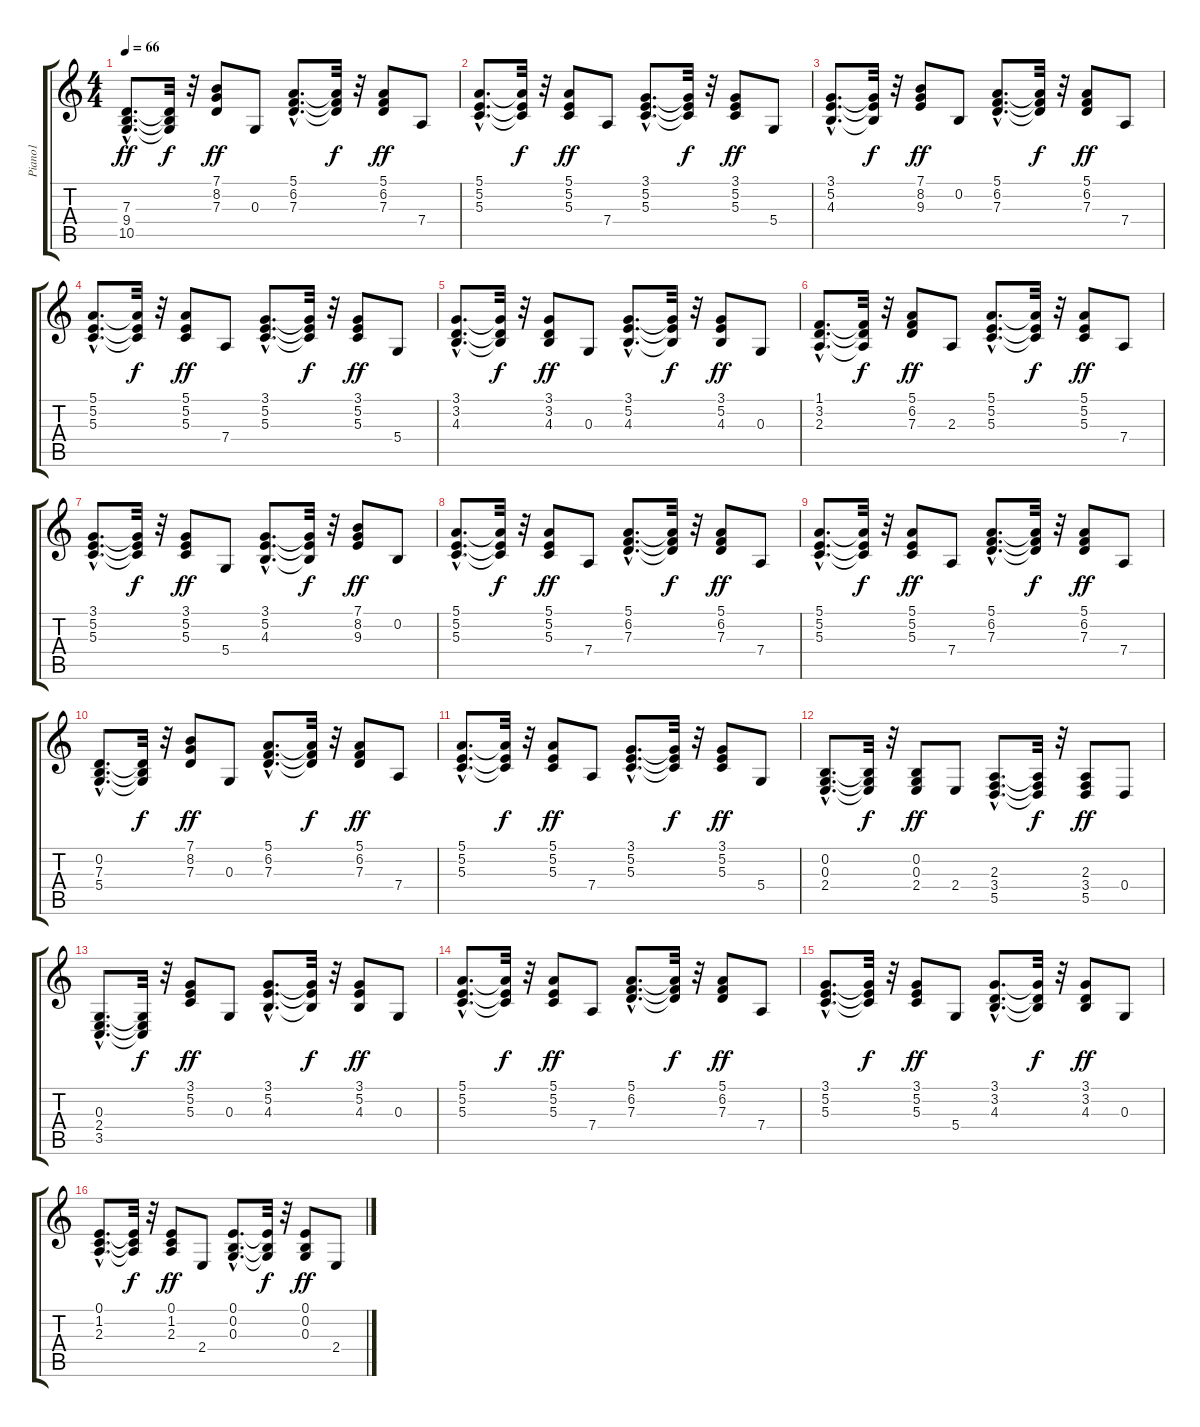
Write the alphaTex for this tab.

\track ("Piano1" "Piano1") {instrument acousticgrandpiano}
\staff {score tabs}
\tuning (E4 B3 G3 D3 A2 E2) {hide}
\ts (4 4)
\tempo 66
\clef g2
\ks c
(7.3{hac} 9.4{hac} 10.5{hac}).8{d dy ff instrument acousticgrandpiano} (7.3{t} 9.4{t} 10.5{t}).32{dy f} r.32 (7.1 8.2 7.3).8{dy ff} 0.3.8 (5.1{hac} 6.2{hac} 7.3{hac}).8{d} (5.1{t} 6.2{t} 7.3{t}).32{dy f} r.32 (5.1 6.2 7.3).8{dy ff} 7.4.8 |
(5.1{hac} 5.2{hac} 5.3{hac}).8{d} (5.1{t} 5.2{t} 5.3{t}).32{dy f} r.32 (5.1 5.2 5.3).8{dy ff} 7.4.8 (3.1{hac} 5.2{hac} 5.3{hac}).8{d} (3.1{t} 5.2{t} 5.3{t}).32{dy f} r.32 (3.1 5.2 5.3).8{dy ff} 5.4.8 |
(3.1{hac} 5.2{hac} 4.3{hac}).8{d} (3.1{t} 5.2{t} 4.3{t}).32{dy f} r.32 (7.1 8.2 9.3).8{dy ff} 0.2.8 (5.1{hac} 6.2{hac} 7.3{hac}).8{d} (5.1{t} 6.2{t} 7.3{t}).32{dy f} r.32 (5.1 6.2 7.3).8{dy ff} 7.4.8 |
(5.1{hac} 5.2{hac} 5.3{hac}).8{d} (5.1{t} 5.2{t} 5.3{t}).32{dy f} r.32 (5.1 5.2 5.3).8{dy ff} 7.4.8 (3.1{hac} 5.2{hac} 5.3{hac}).8{d} (3.1{t} 5.2{t} 5.3{t}).32{dy f} r.32 (3.1 5.2 5.3).8{dy ff} 5.4.8 |
(3.1{hac} 3.2{hac} 4.3{hac}).8{d} (3.1{t} 3.2{t} 4.3{t}).32{dy f} r.32 (3.1 3.2 4.3).8{dy ff} 0.3.8 (3.1{hac} 5.2{hac} 4.3{hac}).8{d} (3.1{t} 5.2{t} 4.3{t}).32{dy f} r.32 (3.1 5.2 4.3).8{dy ff} 0.3.8 |
(1.1{hac} 3.2{hac} 2.3{hac}).8{d} (1.1{t} 3.2{t} 2.3{t}).32{dy f} r.32 (5.1 6.2 7.3).8{dy ff} 2.3.8 (5.1{hac} 5.2{hac} 5.3{hac}).8{d} (5.1{t} 5.2{t} 5.3{t}).32{dy f} r.32 (5.1 5.2 5.3).8{dy ff} 7.4.8 |
(3.1{hac} 5.2{hac} 5.3{hac}).8{d} (3.1{t} 5.2{t} 5.3{t}).32{dy f} r.32 (3.1 5.2 5.3).8{dy ff} 5.4.8 (3.1{hac} 5.2{hac} 4.3{hac}).8{d} (3.1{t} 5.2{t} 4.3{t}).32{dy f} r.32 (7.1 8.2 9.3).8{dy ff} 0.2.8 |
(5.1{hac} 5.2{hac} 5.3{hac}).8{d} (5.1{t} 5.2{t} 5.3{t}).32{dy f} r.32 (5.1 5.2 5.3).8{dy ff} 7.4.8 (5.1{hac} 6.2{hac} 7.3{hac}).8{d} (5.1{t} 6.2{t} 7.3{t}).32{dy f} r.32 (5.1 6.2 7.3).8{dy ff} 7.4.8 |
(5.1{hac} 5.2{hac} 5.3{hac}).8{d} (5.1{t} 5.2{t} 5.3{t}).32{dy f} r.32 (5.1 5.2 5.3).8{dy ff} 7.4.8 (5.1{hac} 6.2{hac} 7.3{hac}).8{d} (5.1{t} 6.2{t} 7.3{t}).32{dy f} r.32 (5.1 6.2 7.3).8{dy ff} 7.4.8 |
(0.2{hac} 7.3{hac} 5.4{hac}).8{d} (0.2{t} 7.3{t} 5.4{t}).32{dy f} r.32 (7.1 8.2 7.3).8{dy ff} 0.3.8 (5.1{hac} 6.2{hac} 7.3{hac}).8{d} (5.1{t} 6.2{t} 7.3{t}).32{dy f} r.32 (5.1 6.2 7.3).8{dy ff} 7.4.8 |
(5.1{hac} 5.2{hac} 5.3{hac}).8{d} (5.1{t} 5.2{t} 5.3{t}).32{dy f} r.32 (5.1 5.2 5.3).8{dy ff} 7.4.8 (3.1{hac} 5.2{hac} 5.3{hac}).8{d} (3.1{t} 5.2{t} 5.3{t}).32{dy f} r.32 (3.1 5.2 5.3).8{dy ff} 5.4.8 |
(0.2{hac} 0.3{hac} 2.4{hac}).8{d} (0.2{t} 0.3{t} 2.4{t}).32{dy f} r.32 (0.2 0.3 2.4).8{dy ff} 2.4.8 (2.3{hac} 3.4{hac} 5.5{hac}).8{d} (2.3{t} 3.4{t} 5.5{t}).32{dy f} r.32 (2.3 3.4 5.5).8{dy ff} 0.4.8 |
(0.3{hac} 2.4{hac} 3.5{hac}).8{d} (0.3{t} 2.4{t} 3.5{t}).32{dy f} r.32 (3.1 5.2 5.3).8{dy ff} 0.3.8 (3.1{hac} 5.2{hac} 4.3{hac}).8{d} (3.1{t} 5.2{t} 4.3{t}).32{dy f} r.32 (3.1 5.2 4.3).8{dy ff} 0.3.8 |
(5.1{hac} 5.2{hac} 5.3{hac}).8{d} (5.1{t} 5.2{t} 5.3{t}).32{dy f} r.32 (5.1 5.2 5.3).8{dy ff} 7.4.8 (5.1{hac} 6.2{hac} 7.3{hac}).8{d} (5.1{t} 6.2{t} 7.3{t}).32{dy f} r.32 (5.1 6.2 7.3).8{dy ff} 7.4.8 |
(3.1{hac} 5.2{hac} 5.3{hac}).8{d} (3.1{t} 5.2{t} 5.3{t}).32{dy f} r.32 (3.1 5.2 5.3).8{dy ff} 5.4.8 (3.1{hac} 3.2{hac} 4.3{hac}).8{d} (3.1{t} 3.2{t} 4.3{t}).32{dy f} r.32 (3.1 3.2 4.3).8{dy ff} 0.3.8 |
(0.1{hac} 1.2{hac} 2.3{hac}).8{d} (0.1{t} 1.2{t} 2.3{t}).32{dy f} r.32 (0.1 1.2 2.3).8{dy ff} 2.4.8 (0.1{hac} 0.2{hac} 0.3{hac}).8{d} (0.1{t} 0.2{t} 0.3{t}).32{dy f} r.32 (0.1 0.2 0.3).8{dy ff} 2.4.8
